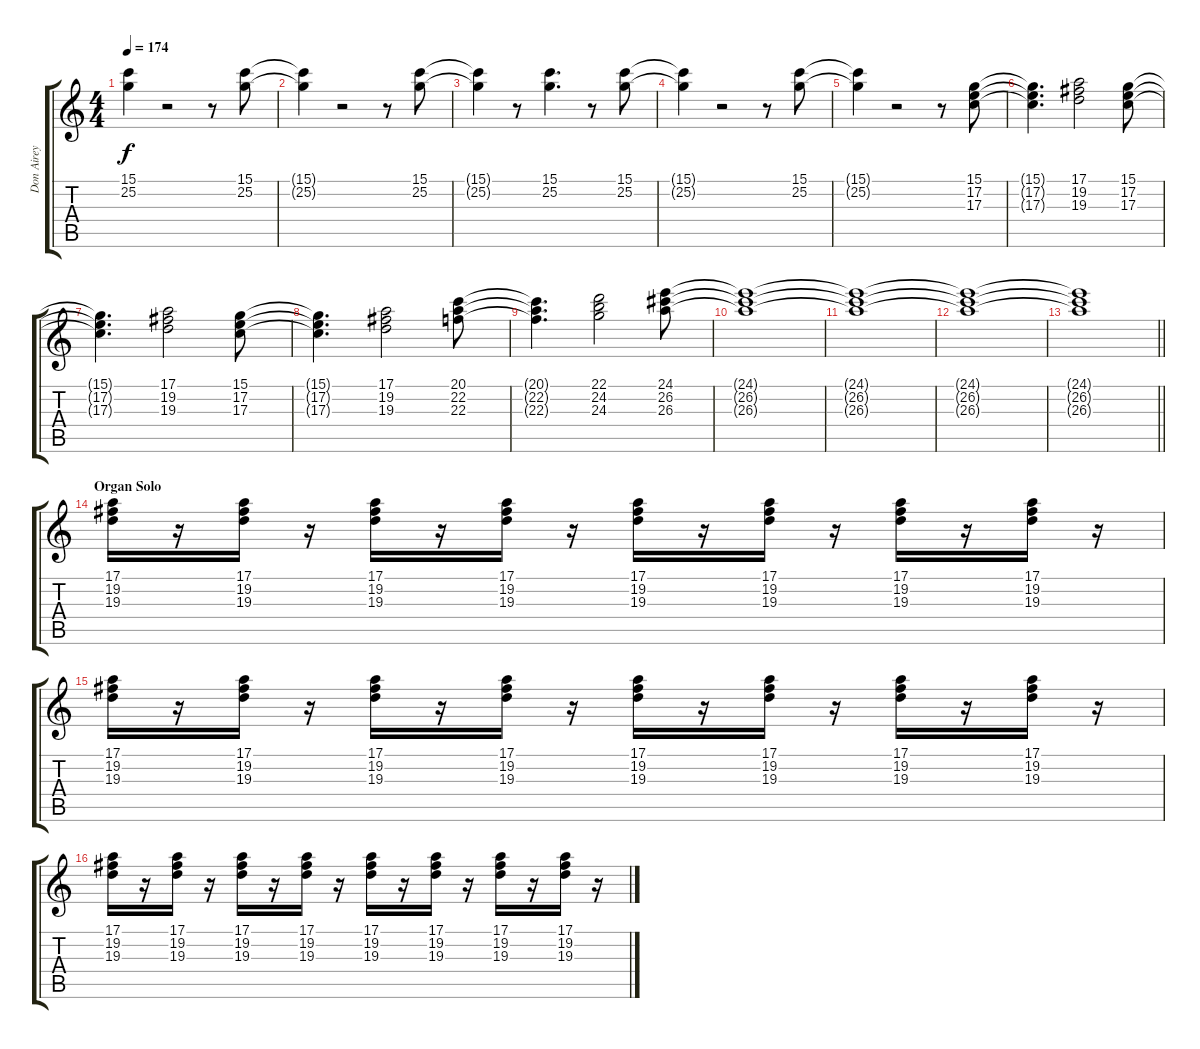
\track ("Don Airey - Right Hand" "Don Airey ") {instrument drawbarorgan}
\staff {score tabs}
\tuning (E4 B3 G3 D3 A2 E2) {hide}
\ts (4 4)
\tempo 174
\clef g2
\ks c
(15.1{t} 25.2{t}).4{dy f} r.2 r.8 (15.1 25.2).8 |
(15.1{t} 25.2{t}).4 r.2 r.8 (15.1 25.2).8 |
(15.1{t} 25.2{t}).4 r.8 (15.1 25.2).4{d} r.8 (15.1 25.2).8 |
(15.1{t} 25.2{t}).4 r.2 r.8 (15.1 25.2).8 |
(15.1{t} 25.2{t}).4 r.2 r.8 (15.1 17.2 17.3).8 |
(15.1{t} 17.2{t} 17.3{t}).4{d} (17.1 19.2 19.3).2 (15.1 17.2 17.3).8 |
(15.1{t} 17.2{t} 17.3{t}).4{d} (17.1 19.2 19.3).2 (15.1 17.2 17.3).8 |
(15.1{t} 17.2{t} 17.3{t}).4{d} (17.1 19.2 19.3).2 (20.1 22.2 22.3).8 |
(20.1{t} 22.2{t} 22.3{t}).4{d} (22.1 24.2 24.3).2 (24.1 26.2 26.3).8 |
(24.1{t} 26.2{t} 26.3{t}).1 |
(24.1{t} 26.2{t} 26.3{t}).1 |
(24.1{t} 26.2{t} 26.3{t}).1 |
\barLineRight lightlight
(24.1{t} 26.2{t} 26.3{t}).1 |
\section ("" "Organ Solo")
(17.1 19.2 19.3).16 r.16 (17.1 19.2 19.3).16 r.16 (17.1 19.2 19.3).16 r.16 (17.1 19.2 19.3).16 r.16 (17.1 19.2 19.3).16 r.16 (17.1 19.2 19.3).16 r.16 (17.1 19.2 19.3).16 r.16 (17.1 19.2 19.3).16 r.16 |
(17.1 19.2 19.3).16 r.16 (17.1 19.2 19.3).16 r.16 (17.1 19.2 19.3).16 r.16 (17.1 19.2 19.3).16 r.16 (17.1 19.2 19.3).16 r.16 (17.1 19.2 19.3).16 r.16 (17.1 19.2 19.3).16 r.16 (17.1 19.2 19.3).16 r.16 |
(17.1 19.2 19.3).16 r.16 (17.1 19.2 19.3).16 r.16 (17.1 19.2 19.3).16 r.16 (17.1 19.2 19.3).16 r.16 (17.1 19.2 19.3).16 r.16 (17.1 19.2 19.3).16 r.16 (17.1 19.2 19.3).16 r.16 (17.1 19.2 19.3).16 r.16
